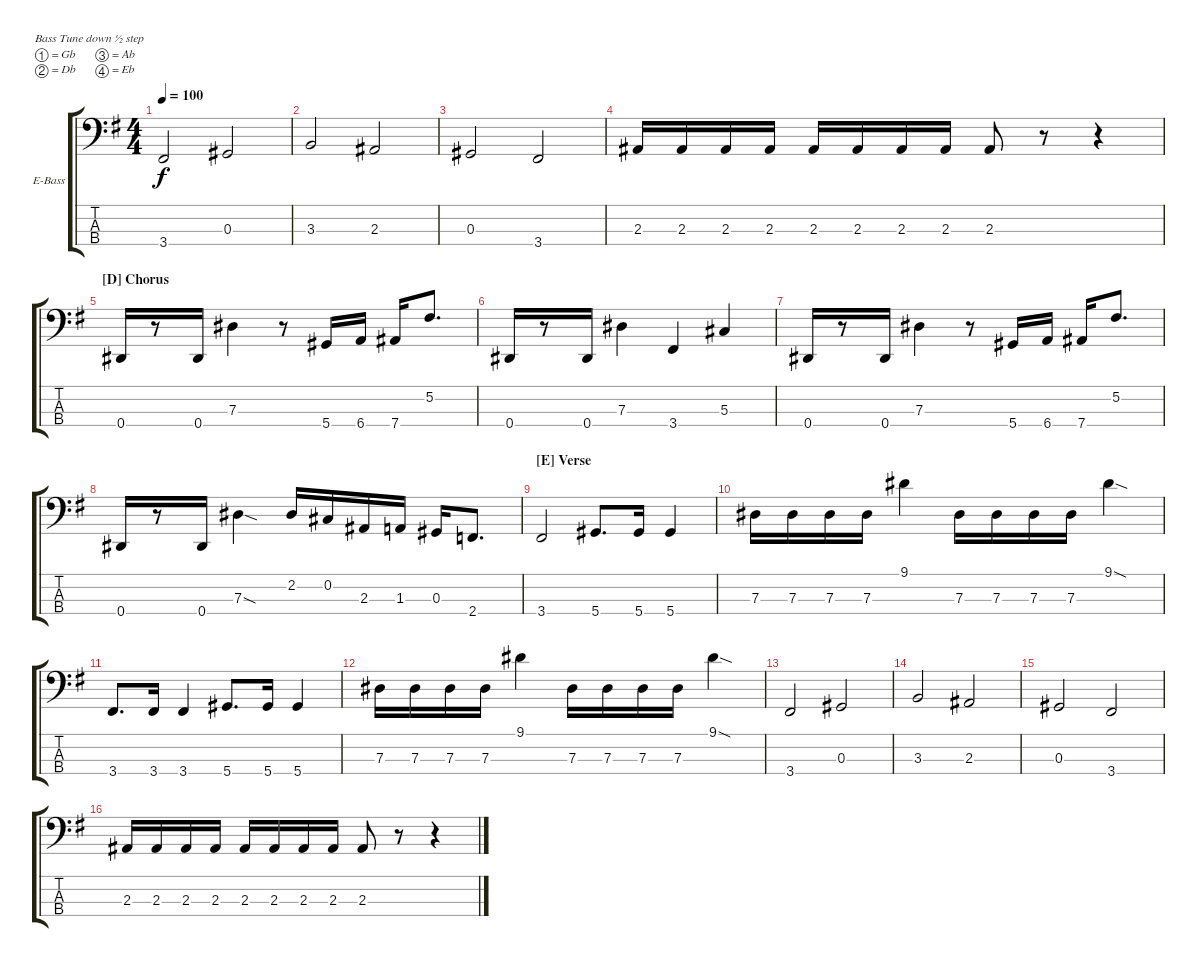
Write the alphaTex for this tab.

\defaultSystemsLayout 4
\bracketExtendMode groupsimilarinstruments
\firstSystemTrackNameOrientation horizontal
\otherSystemsTrackNameOrientation horizontal
\track ("Bass" "E-Bass") {instrument electricbassfinger}
\staff {score tabs}
\tuning (Gb2 Db2 Ab1 Eb1)
\ts (4 4)
\scale
0.5
\tempo 100
\accidentals auto
\clef f4
\ottava regular
\simile none
\scale
1.05549
\ks g
3.4.2{dy f} 0.3.2 |
\scale
0.5
\scale
0.944515 3.3.2 2.3.2 |
\scale
0.5
\scale
1.05549 0.3.2 3.4.2 |
\scale
0.5
\scale
0.944515 2.3.16 2.3.16 2.3.16 2.3.16 2.3.16 2.3.16 2.3.16 2.3.16 2.3.8 r.8 r.4 |
\section ("D" "Chorus")
\scale
0.5
\scale
1.05549 0.4.16 r.8 0.4.16 7.3.4 r.8 5.4.16 6.4.16 7.4.16 5.2.8{d} |
\scale
0.5
\scale
0.944515 0.4.16 r.8 0.4.16 7.3.4 3.4.4 5.3.4 |
\scale
0.5
\scale
1.05549 0.4.16 r.8 0.4.16 7.3.4 r.8 5.4.16 6.4.16 7.4.16 5.2.8{d} |
\scale
0.5
\scale
0.944515 0.4.16 r.8 0.4.16 7.3{sod}.4 2.2.16 0.2.16 2.3.16 1.3.16 0.3.16 2.4.8{d} |
\section ("E" "Verse")
\scale
0.5
\scale
1.05549 3.4.2 5.4.8{d} 5.4.16 5.4.4 |
\scale
0.5
\scale
0.944515 7.3.16 7.3.16 7.3.16 7.3.16 9.1.4 7.3.16 7.3.16 7.3.16 7.3.16 9.1{sod}.4 |
\scale
0.5
\scale
1.05549 3.4.8{d} 3.4.16 3.4.4 5.4.8{d} 5.4.16 5.4.4 |
\scale
0.5
\scale
0.944515 7.3.16 7.3.16 7.3.16 7.3.16 9.1.4 7.3.16 7.3.16 7.3.16 7.3.16 9.1{sod}.4 |
\scale
0.5
\scale
1.05549 3.4.2 0.3.2 |
\scale
0.5
\scale
0.944515 3.3.2 2.3.2 |
\scale
0.5
\scale
1.05549 0.3.2 3.4.2 |
\scale
0.5
\scale
0.944515 2.3.16 2.3.16 2.3.16 2.3.16 2.3.16 2.3.16 2.3.16 2.3.16 2.3.8 r.8 r.4
